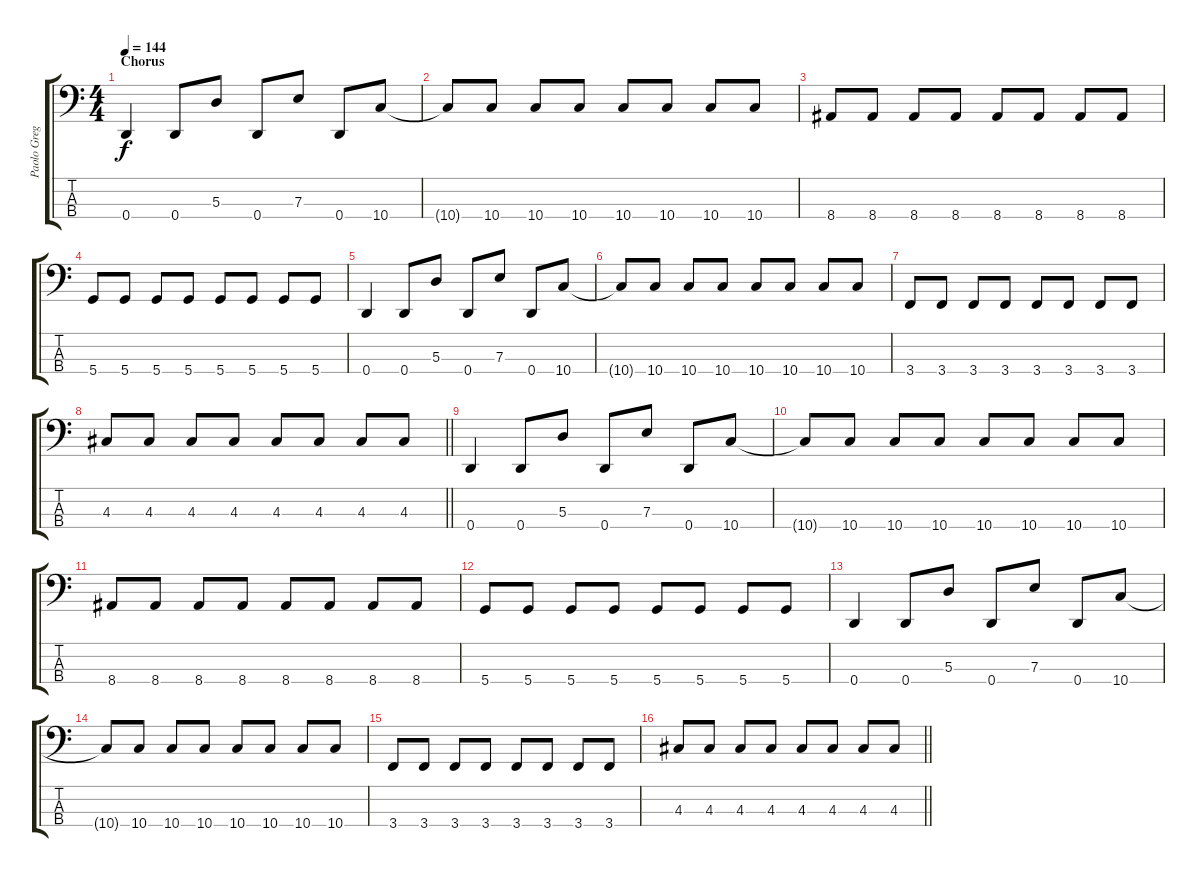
\track ("Paolo Gregoletto" "Paolo Greg") {instrument electricbasspick}
\staff {score tabs}
\tuning (G2 D2 A1 D1) {hide}
\ts (4 4)
\section ("" "Chorus")
\tempo 144
\clef f4
\ks c
0.4.4{dy f} 0.4.8 5.3.8 0.4.8 7.3.8 0.4.8 10.4.8 |
10.4{t}.8 10.4.8 10.4.8 10.4.8 10.4.8 10.4.8 10.4.8 10.4.8 |
8.4.8 8.4.8 8.4.8 8.4.8 8.4.8 8.4.8 8.4.8 8.4.8 |
5.4.8 5.4.8 5.4.8 5.4.8 5.4.8 5.4.8 5.4.8 5.4.8 |
0.4.4 0.4.8 5.3.8 0.4.8 7.3.8 0.4.8 10.4.8 |
10.4{t}.8 10.4.8 10.4.8 10.4.8 10.4.8 10.4.8 10.4.8 10.4.8 |
3.4.8 3.4.8 3.4.8 3.4.8 3.4.8 3.4.8 3.4.8 3.4.8 |
\barLineRight lightlight
4.3.8 4.3.8 4.3.8 4.3.8 4.3.8 4.3.8 4.3.8 4.3.8 |
0.4.4 0.4.8 5.3.8 0.4.8 7.3.8 0.4.8 10.4.8 |
10.4{t}.8 10.4.8 10.4.8 10.4.8 10.4.8 10.4.8 10.4.8 10.4.8 |
8.4.8 8.4.8 8.4.8 8.4.8 8.4.8 8.4.8 8.4.8 8.4.8 |
5.4.8 5.4.8 5.4.8 5.4.8 5.4.8 5.4.8 5.4.8 5.4.8 |
0.4.4 0.4.8 5.3.8 0.4.8 7.3.8 0.4.8 10.4.8 |
10.4{t}.8 10.4.8 10.4.8 10.4.8 10.4.8 10.4.8 10.4.8 10.4.8 |
3.4.8 3.4.8 3.4.8 3.4.8 3.4.8 3.4.8 3.4.8 3.4.8 |
\barLineRight lightlight
4.3.8 4.3.8 4.3.8 4.3.8 4.3.8 4.3.8 4.3.8 4.3.8
